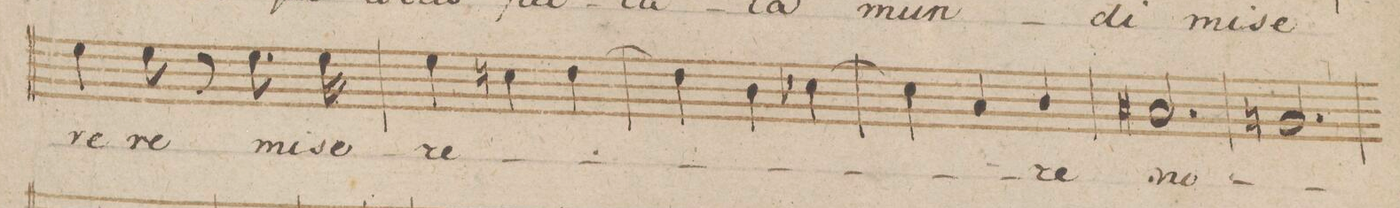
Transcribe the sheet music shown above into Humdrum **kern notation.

**kern	**text
*I"Canto	*
*clefC1	*
*k[b-]	*
*M3/4	*
4cc\	-re-
8cc\	-re
8r	.
8.cc\	mi-
16cc\	-se-
=43	=43
4cc\	-re-
4an\	.
[4b-\	.
=44	=44
4b-\]	.
4g\	.
[4a-X\	.
=45	=45
4a-\]	.
4f/	.
4g/	-re
=46	=46
2.f#X/	no-
=47	=47
2.en/	.
=48	=48
*-	*-
